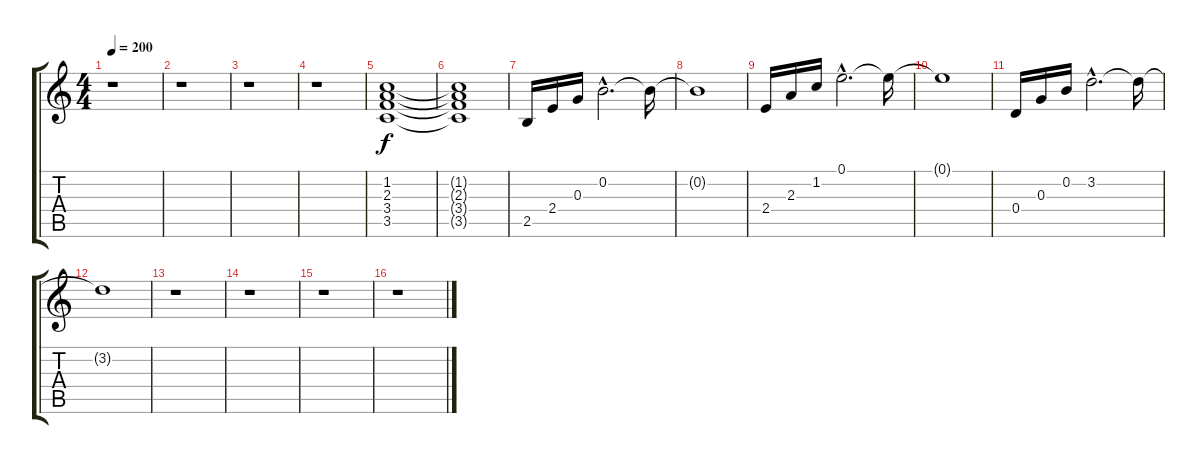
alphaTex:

\track "" {instrument acousticguitarsteel}
\staff {score tabs}
\tuning (E4 B3 G3 D3 A2 E2) {hide}
\ts (4 4)
\tempo 200
\clef g2
\ks c
r.1{dy f} |
r.1 |
r.1 |
r.1 |
(1.2 2.3 3.4 3.5).1 |
(1.2{t} 2.3{t} 3.4{t} 3.5{t}).1 |
2.5.16 2.4.16 0.3.16 0.2{hac}.2{d} 0.2{t}.16 |
0.2{t}.1 |
2.4.16 2.3.16 1.2.16 0.1{hac}.2{d} 0.1{t}.16 |
0.1{t}.1 |
0.4.16 0.3.16 0.2.16 3.2{hac}.2{d} 3.2{t}.16 |
3.2{t}.1 |
r.1 |
r.1 |
r.1 |
r.1
